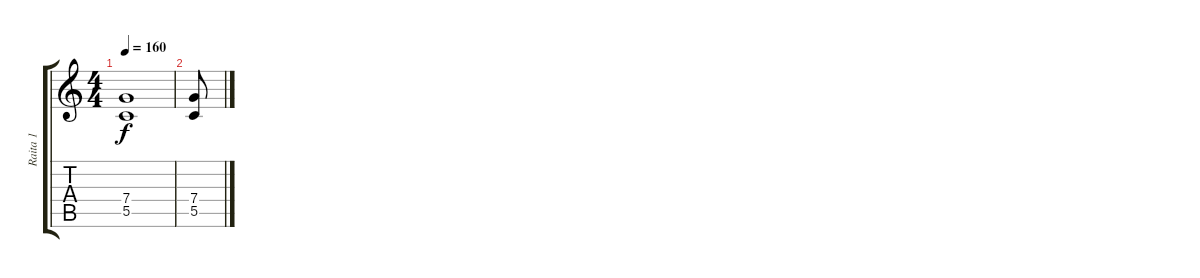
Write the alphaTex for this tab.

\track ("Raita 1" "Raita 1") {instrument distortionguitar}
\staff {score tabs}
\tuning (D4 A3 F3 C3 G2 D2) {hide}
\ts (4 4)
\tempo 160
\clef g2
\ks c
(7.4 5.5).1{dy f} |
(7.4 5.5).8
